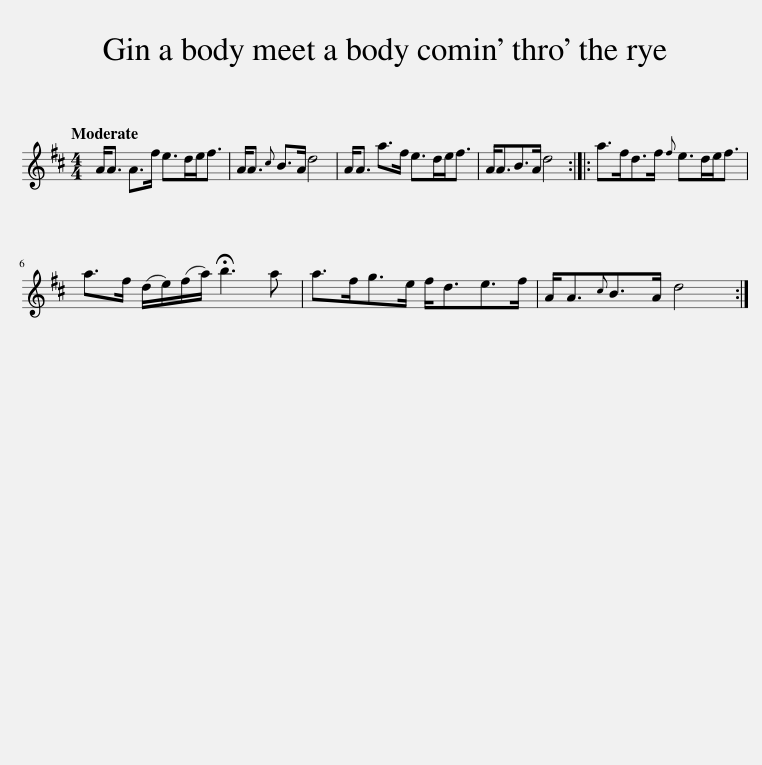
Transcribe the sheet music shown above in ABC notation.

X:1
L:1/8
Q:1/4=120
M:4/4
I:linebreak $
K:D
V:1 treble
V:1
 A<A A>f e>de<f | A<A{c} B>A d4 | A<A a>f e>de<f | A<AB>A d4 :: a>fd>f{f} e>de<f |$ %5
 a>f (d/e/)(f/a/) !fermata!b3 a | a>fg>e f<de>f | A<A{c}B>A d4 :| %8
